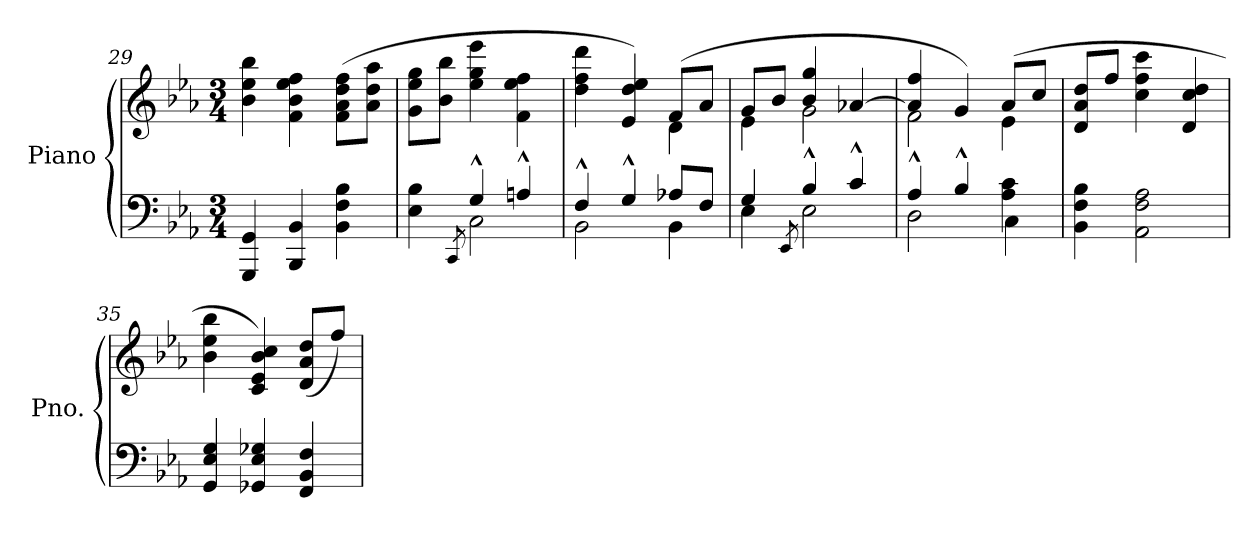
**kern	**kern
*part1	*part1
*staff2	*staff1
*I"Piano	*
*I'Pno.	*
*clefF4	*clefG2
*k[b-e-a-]	*k[b-e-a-]
*M3/4	*M3/4
=29	=29
4GGG/ 4GG/	4b-\ 4ee-\ 4bb-\
4BBB-/ 4BB-/	4f\ 4b-\ 4ee-\ 4ff\
4BB-\ 4F\ 4B-\	(8f\ 8a-\ 8dd\ 8ff\L
.	8a-\ 8dd\ 8aa-\J
=30	=30
*^	*
4E-\ 4B-\	4ryy	8g\ 8ee-\ 8gg\L
.	.	8b-\ 8bb-\J
.	8qCC/	.
4G^^/	2C\	4ee-\ 4gg\ 4eee-\
4An^^/	.	4f\ 4ee-\ 4ff\
=31	=31	=31
*	*	*^
4F^^/	2BB-\	4dd\ 4ff\ 4ddd\	2ryy
4G^^/	.	4e-/ 4dd/ 4ee-/)	.
8A-X/L	4BB-\	(8f/L	4d\
8F/J	.	8a-/J	.
=32	=32	=32	=32
4G/	4E-\	8g/L	4e-\
.	.	8b-/J	.
.	8qEE-/	.	.
4B-^^/	2E-\	4b-/ 4gg/	2g\
4c^^/	.	[4a-X/	.
!!LO:LB:g=z	!!
=33	=33	=33	=33
4A-^^/	2D\	4a-/] 4ff/	2f\
4B-^^/	.	4g/)	.
4A-\ 4c\	4C\	(8a-/L	4e-\
.	.	8cc/J	.
*v	*v	*	*
*	*v	*v
=34	=34
4BB-\ 4F\ 4B-\	8d/ 8a-/ 8dd/L
.	8ff/J
2AA-\ 2F\ 2A-\	4cc\ 4ff\ 4ccc\
.	4d/ 4cc/ 4dd/
=35	=35
4GG/ 4E-/ 4G/	4b-\ 4ee-\ 4bb-\
4GG-X/ 4E-/ 4G-X/	4c/ 4e-/ 4b-/ 4cc/)
4FF/ 4BB-/ 4F/	(>8d/ 8a-/ 8dd/L
.	8ff/J)
=	=
*-	*-
